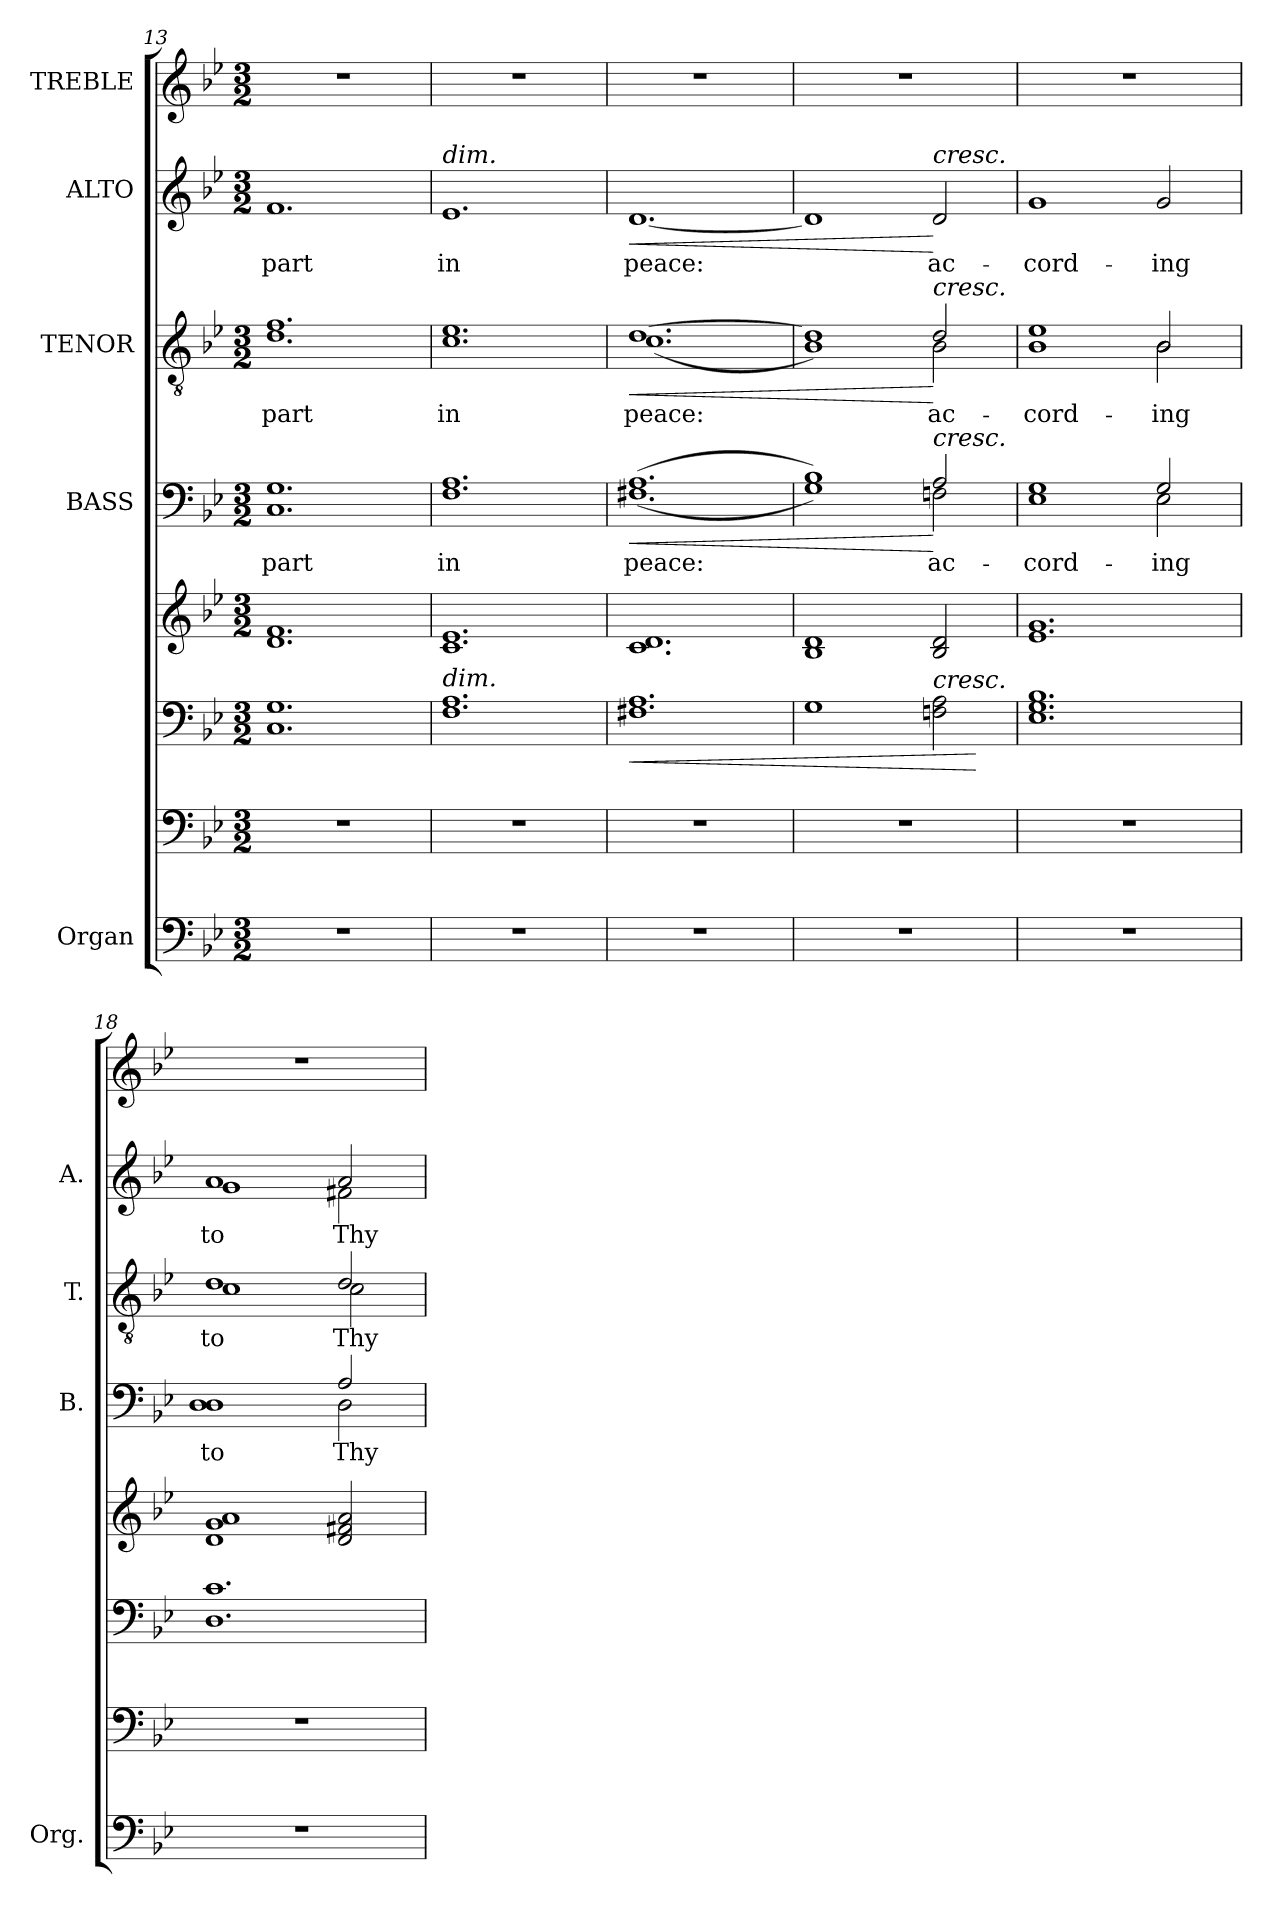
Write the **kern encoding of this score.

**kern	**kern	**kern	**kern	**dynam	**kern	**text	**dynam	**kern	**text	**dynam	**kern	**text	**dynam	**kern
*part5	*part5	*part5	*part5	*part5	*part4	*part4	*part4	*part3	*part3	*part3	*part2	*part2	*part2	*part1
*staff8	*staff7	*staff6	*staff5	*staff5/6/7/8	*staff4	*staff4	*staff4	*staff3	*staff3	*staff3	*staff2	*staff2	*staff2	*staff1
*I"Organ	*	*	*	*	*I"BASS	*	*	*I"TENOR	*	*	*I"ALTO	*	*	*I"TREBLE
*I'Org.	*	*	*	*	*I'B.	*	*	*I'T.	*	*	*I'A.	*	*	*
*clefF4	*clefF4	*clefF4	*clefG2	*	*clefF4	*	*	*clefGv2	*	*	*clefG2	*	*	*clefG2
*	*	*	*	*	*	*	*	*ITrd7c12	*	*	*	*	*	*
*k[b-e-]	*k[b-e-]	*k[b-e-]	*k[b-e-]	*	*k[b-e-]	*	*	*k[b-e-]	*	*	*k[b-e-]	*	*	*k[b-e-]
*B-:	*B-:	*B-:	*B-:	*	*B-:	*	*	*B-:	*	*	*B-:	*	*	*B-:
*M3/2	*M3/2	*M3/2	*M3/2	*	*M3/2	*	*	*M3/2	*	*	*M3/2	*	*	*M3/2
=13	=13	=13	=13	=13	=13	=13	=13	=13	=13	=13	=13	=13	=13	=13
!LO:N:vis=1	!LO:N:vis=1	!	!	!	!	!	!	!	!	!	!	!	!	!
!	!	!	!	!	!	!LO:LY:b:color=#000000	!	!	!	!	!	!	!	!
*	*	*	*	*	*^	*	*	*	*	*	*	*	*	*
!	!	!	!	!	!	!	!	!	!	!LO:LY:b:color=#000000	!	!	!	!	!
*	*	*	*	*	*	*	*	*	*^	*	*	*	*	*	*
!	!	!	!	!	!	!	!	!	!	!	!	!	!	!LO:LY:b:color=#000000	!	!LO:N:vis=1
1.r	1.r	1.Ci 1.Gi	1.di 1.fi	.	1.Gi	1.Ci	-part	.	1.Fi	1.Di	-part	.	1.fi	-part	.	1.r
=14	=14	=14	=14	=14	=14	=14	=14	=14	=14	=14	=14	=14	=14	=14	=14	=14
!LO:N:vis=1	!LO:N:vis=1	!	!	!	!	!	!	!	!	!	!	!	!	!	!	!
*	*	*	*	*	*v	*v	*	*	*	*	*	*	*	*	*	*
*	*	*	*	*	*	*	*	*v	*v	*	*	*	*	*	*
*	*	*	*	*	*^	*	*	*^	*	*	*	*	*	*
!	!	!	!	!	!	!	!LO:LY:b:color=#000000	!	!	!	!	!	!	!	!	!
*	*	*	*	*	*v	*v	*	*	*	*	*	*	*	*	*	*
*	*	*	*	*	*	*	*	*v	*v	*	*	*	*	*	*
*	*	*	*	*	*^	*	*	*^	*	*	*	*	*	*
!	!	!	!	!	!	!	!	!	!	!	!LO:LY:b:color=#000000	!	!	!	!	!
*	*	*	*	*	*v	*v	*	*	*	*	*	*	*	*	*	*
*	*	*	*	*	*	*	*	*v	*v	*	*	*	*	*	*
*	*	*	*	*	*^	*	*	*^	*	*	*	*	*	*
!	!	!	!	!	!	!	!	!	!	!	!	!	!LO:TX:a:i:t=dim.	!	!	!
!	!	!	!	!	!	!	!	!	!LO:TX:a:i:t=dim.	!	!	!	!	!	!	!
!	!	!	!	!	!LO:TX:a:i:t=dim.	!	!	!	!	!	!	!	!	!	!	!
!	!	!LO:TX:a:i:t=dim.	!	!	!	!	!	!	!	!	!	!	!	!	!	!
!	!	!	!	!	!	!	!	!	!	!	!	!	!	!LO:LY:b:color=#000000	!	!LO:N:vis=1
*	*	*	*	*	*v	*v	*	*	*	*	*	*	*	*	*	*
*	*	*	*	*	*	*	*	*v	*v	*	*	*	*	*	*
1.r	1.r	1.Fi 1.Ai	1.ci 1.e-i	.	1.Fi 1.Ai	in	.	1.Ci 1.E-i	in	.	1.e-i	in	.	1.r
=15	=15	=15	=15	=15	=15	=15	=15	=15	=15	=15	=15	=15	=15	=15
!LO:N:vis=1	!LO:N:vis=1	!	!	!LO:HP:b=2	!	!	!	!	!	!	!	!	!	!
!	!	!	!	!	!	!LO:LY:b:color=#000000	!LO:HP:b	!	!	!	!	!	!	!
*	*	*	*	*	*^	*	*	*	*	*	*	*	*	*
!	!	!	!	!	!	!	!	!	!	!LO:LY:b:color=#000000	!LO:HP:b	!	!	!	!
*	*	*	*	*	*	*	*	*	*^	*	*	*	*	*	*
!	!	!	!	!	!	!	!	!	!	!	!	!	!	!LO:LY:b:color=#000000	!LO:HP:b	!LO:N:vis=1
1.r	1.r	1.F#Xi 1.Ai	1.ci 1.di	<	(1.Ai	(1.F#Xi	peace:	<	[1.Di	(1.Ci	peace:	<	[1.di	peace:	<	1.r
!!LO:LB:g=z
=16	=16	=16	=16	=16	=16	=16	=16	=16	=16	=16	=16	=16	=16	=16	=16	=16
*stria0	*	*	*	*	*	*	*	*	*	*	*	*	*	*	*	*
!LO:N:vis=1	!LO:N:vis=1	!	!	!	!	!	!	!	!	!	!	!	!	!	!	!LO:N:vis=1
1.r	1.r	1Gi	1B-i 1di	.	1B-i)	1Gi)	.	.	1Di]	1BB-i)	.	.	1di]	.	.	1.r
!	!	!	!	!	!	!	!LO:LY:b:color=#000000	!	!	!	!	!	!	!	!	!
!	!	!	!	!	!	!	!	!	!	!	!LO:LY:b:color=#000000	!	!	!	!	!
!	!	!	!	!	!	!	!	!	!	!	!	!	!LO:TX:a:i:t=cresc.	!	!	!
!	!	!	!	!	!	!	!	!	!LO:TX:a:i:t=cresc.	!	!	!	!	!	!	!
!	!	!	!	!	!LO:TX:a:i:t=cresc.	!	!	!	!	!	!	!	!	!	!	!
!	!	!LO:TX:a:i:t=cresc.	!	!	!	!	!	!	!	!	!	!	!	!	!	!
!	!	!	!	!	!	!	!	!	!	!	!	!	!	!LO:LY:b:color=#000000	!	!
.	.	2Fni\ 2Ai	2B-i/ 2di	.	2Ai/	2Fni\	ac-	[	2Di/	2BB-i\	ac-	[	2di/	ac-	[	.
*	*	*	*	*	*v	*v	*	*	*	*	*	*	*	*	*	*
*	*	*	*	*	*	*	*	*v	*v	*	*	*	*	*	*
.	.	.	.	[	.	.	.	.	.	.	.	.	.	.
=17	=17	=17	=17	=17	=17	=17	=17	=17	=17	=17	=17	=17	=17	=17
!LO:N:vis=1	!LO:N:vis=1	!	!	!	!	!	!	!	!	!	!	!	!	!
!	!	!	!	!	!	!LO:LY:b:color=#000000	!	!	!	!	!	!	!	!
*	*	*	*	*	*^	*	*	*	*	*	*	*	*	*
!	!	!	!	!	!	!	!	!	!	!LO:LY:b:color=#000000	!	!	!	!	!
*	*	*	*	*	*	*	*	*	*^	*	*	*	*	*	*
!	!	!	!	!	!	!	!	!	!	!	!	!	!	!LO:LY:b:color=#000000	!	!LO:N:vis=1
1.r	1.r	1.E-i 1.Gi 1.B-i	1.e-i 1.gi	.	1Gi	1E-i	-cord-	.	1E-i	1BB-i	-cord-	.	1gi	-cord-	.	1.r
!	!	!	!	!	!	!	!LO:LY:b:color=#000000	!	!	!	!	!	!	!	!	!
!	!	!	!	!	!	!	!	!	!	!	!LO:LY:b:color=#000000	!	!	!	!	!
!	!	!	!	!	!	!	!	!	!	!	!	!	!	!LO:LY:b:color=#000000	!	!
.	.	.	.	.	2Gi/	2E-i\	-ing	.	2BB-i/	2BB-i\	-ing	.	2gi/	-ing	.	.
=18	=18	=18	=18	=18	=18	=18	=18	=18	=18	=18	=18	=18	=18	=18	=18	=18
!LO:N:vis=1	!LO:N:vis=1	!	!	!	!	!	!	!	!	!	!	!	!	!	!	!
!	!	!	!	!	!	!	!LO:LY:b:color=#000000	!	!	!	!	!	!	!	!	!
!	!	!	!	!	!	!	!	!	!	!	!LO:LY:b:color=#000000	!	!	!	!	!
!	!	!	!	!	!	!	!	!	!	!	!	!	!	!LO:LY:b:color=#000000	!	!LO:N:vis=1
*	*	*	*	*	*	*	*	*	*	*	*	*	*^	*	*	*
1.r	1.r	1.Di 1.ci	1di 1gi 1ai	.	1Di 1Di	1ryy	to	.	1Di	1Ci	to	.	1ai	1gi	to	.	1.r
!	!	!	!	!	!	!	!LO:LY:b:color=#000000	!	!	!	!	!	!	!	!	!	!
!	!	!	!	!	!	!	!	!	!	!	!LO:LY:b:color=#000000	!	!	!	!	!	!
!	!	!	!	!	!	!	!	!	!	!	!	!	!	!	!LO:LY:b:color=#000000	!	!
.	.	.	2di/ 2f#Xi 2ai	.	2Ai/	2Di\	Thy	.	2Di/	2Ci\	Thy	.	2ai/	2f#Xi\	Thy	.	.
*	*	*	*	*	*v	*v	*	*	*	*	*	*	*v	*v	*	*	*
*	*	*	*	*	*	*	*	*v	*v	*	*	*	*	*	*
=	=	=	=	=	=	=	=	=	=	=	=	=	=	=
*-	*-	*-	*-	*-	*-	*-	*-	*-	*-	*-	*-	*-	*-	*-
